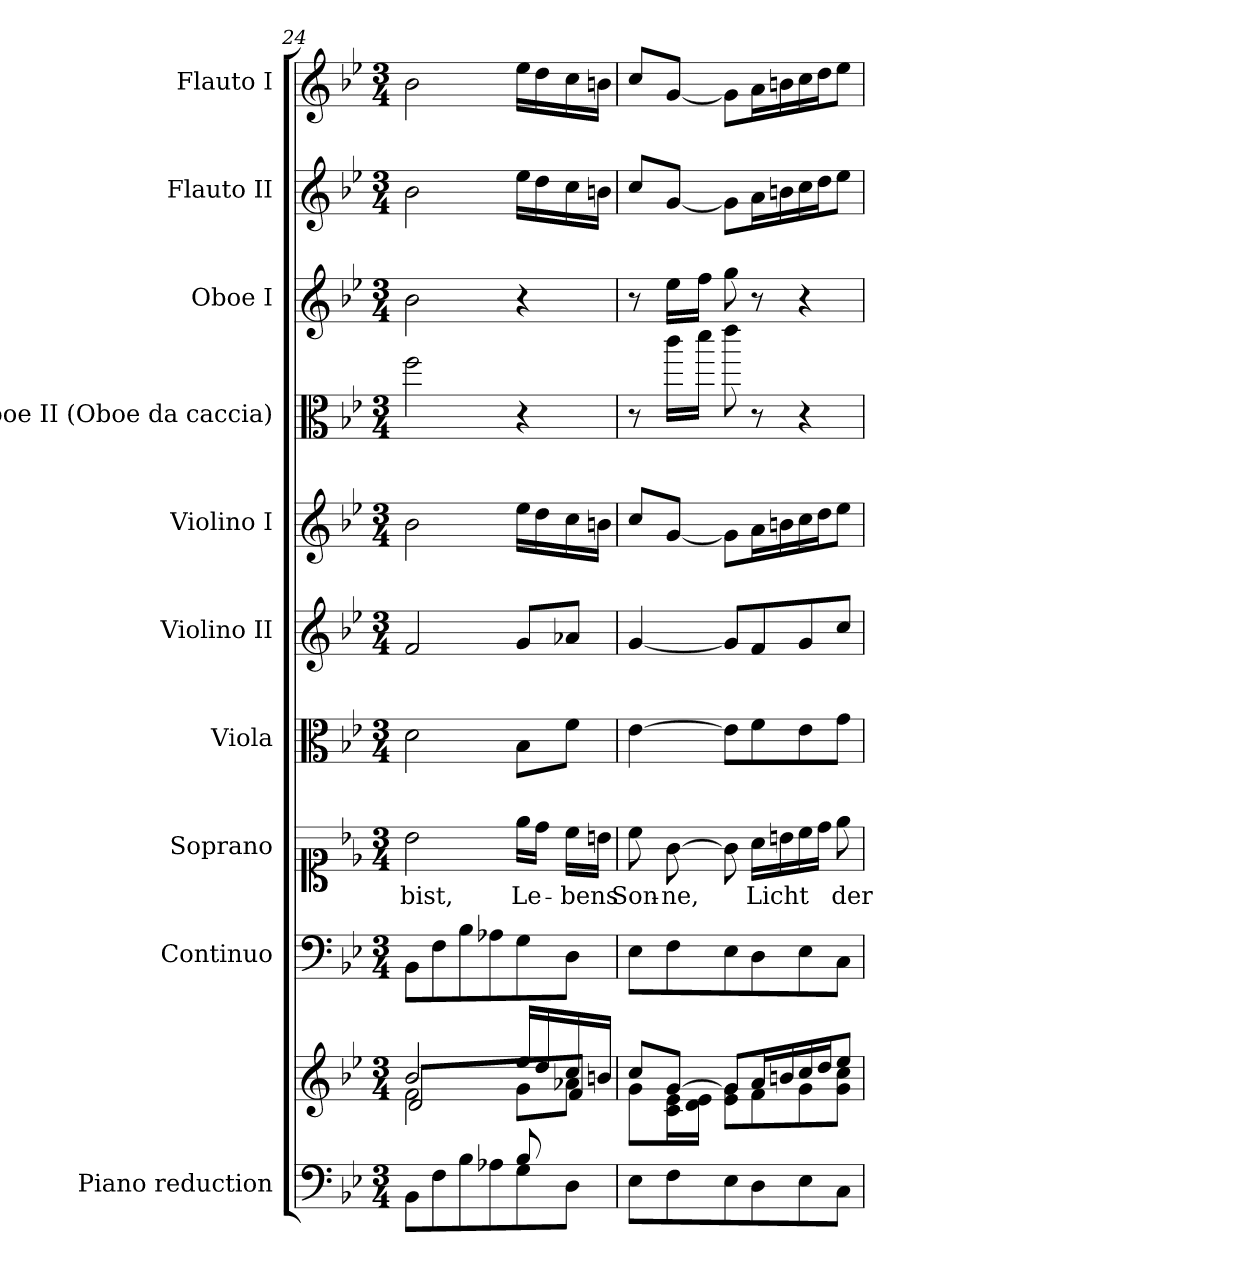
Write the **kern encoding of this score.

**kern	**kern	**kern	**kern	**text	**kern	**kern	**kern	**kern	**kern	**kern	**kern
*part10	*part10	*part9	*part8	*part8	*part7	*part6	*part5	*part4	*part3	*part2	*part1
*staff11	*staff10	*staff9	*staff8	*staff8	*staff7	*staff6	*staff5	*staff4	*staff3	*staff2	*staff1
*I"Piano reduction	*	*I"Continuo	*I"Soprano	*	*I"Viola	*I"Violino II	*I"Violino I	*I"Oboe II (Oboe da caccia)	*I"Oboe I	*I"Flauto II	*I"Flauto I
*I'Pno	*	*	*	*	*I'Vla	*I'Vln	*I'Vln	*	*I'Ob	*I'Fl	*I'Fl
!!LO:PB:g=z
*clefF4	*clefG2	*clefF4	*clefC1	*	*clefC3	*clefG2	*clefG2	*clefC3	*clefG2	*clefG2	*clefG2
*	*	*	*	*	*	*	*	*ITrd12c21	*	*	*
*k[b-e-]	*k[b-e-]	*k[b-e-]	*k[b-e-]	*	*k[b-e-]	*k[b-e-]	*k[b-e-]	*k[b-e-]	*k[b-e-]	*k[b-e-]	*k[b-e-]
*M3/4	*M3/4	*M3/4	*M3/4	*	*M3/4	*M3/4	*M3/4	*M3/4	*M3/4	*M3/4	*M3/4
=24	=24	=24	=24	=24	=24	=24	=24	=24	=24	=24	=24
*^	*^	*	*	*	*	*	*	*	*	*	*
*	*	*	*^	*	*	*	*	*	*	*	*	*	*
!	!	!	!	!	!	!	!LO:LY:b	!	!	!	!	!	!	!
2ryy	8BB-\L	2b-/	2f\	2d/	8BB-\L	2b-\	bist,	2d\	2f/	2b-\	2f\	2b-\	2b-\	2b-\
.	8F\	.	.	.	8F\	.	.	.	.	.	.	.	.	.
.	8B-\	.	.	.	8B-\	.	.	.	.	.	.	.	.	.
.	8A-X\	.	.	.	8A-X\	.	.	.	.	.	.	.	.	.
!	!	!	!	!	!	!	!LO:LY:b	!	!	!	!	!	!	!
8B-/L	8G\	16ee-/LL	8g\L	8ryy	8G\	16ee-\LL	Le-	8B-\L	8g/L	16ee-\LL	4r	4r	16ee-\LL	16ee-\LL
.	.	16dd/	.	.	.	16dd\JJ	.	.	.	16dd\	.	.	16dd\	16dd\
!	!	!	!	!	!	!	!LO:LY:b	!	!	!	!	!	!	!
8ryy	8D\J	16cc/	8a-X\J	8f\J	8D\J	16cc\LL	-bens	8f\J	8a-X/J	16cc\	.	.	16cc\	16cc\
.	.	16bn/JJ	.	.	.	16bn\JJ	.	.	.	16bn\JJ	.	.	16bn\JJ	16bn\JJ
*v	*v	*	*	*	*	*	*	*	*	*	*	*	*	*
*	*	*v	*v	*	*	*	*	*	*	*	*	*	*
=25	=25	=25	=25	=25	=25	=25	=25	=25	=25	=25	=25	=25
!	!	!	!	!	!LO:LY:b	!	!	!	!	!	!	!
8E-\L	8cc/L	8g\L	8E-\L	8cc\	Son-	[4e-\	[4g/	8cc/L	8r	8r	8cc/L	8cc/L
!	!	!	!	!	!LO:LY:b	!	!	!	!	!	!	!
8F\	[8g/J	16c\ 16e-\L	8F\	[8g\	-ne,	.	.	[8g/J	16cc\LL	16ee-\LL	[8g/J	[8g/J
.	.	16d\ 16e-\JJ	.	.	.	.	.	.	16dd\JJ	16ff\JJ	.	.
8E-\	8g/L]	8e-\ 8g\L	8E-\	8g\]	.	8e-\L]	8g/L]	8g\L]	8ee-\	8gg\	8g\L]	8g\L]
!	!	!	!	!	!LO:LY:b	!	!	!	!	!	!	!
8D\	16a/L	8f\	8D\	16a\LL	Licht	8f\	8f/	16a\L	8r	8r	16a\L	16a\L
.	16bn/	.	.	16bn\	.	.	.	16bn\	.	.	16bn\	16bn\
8E-\	16cc/	8g\	8E-\	16cc\	.	8e-\	8g/	16cc\	4r	4r	16cc\	16cc\
.	16dd/J	.	.	16dd\JJ	.	.	.	16dd\J	.	.	16dd\J	16dd\J
!	!	!	!	!	!LO:LY:b	!	!	!	!	!	!	!
8C\J	8ee-/J	8g\ 8cc\J	8C\J	8ee-\	der	8g\J	8cc/J	8ee-\J	.	.	8ee-\J	8ee-\J
*	*v	*v	*	*	*	*	*	*	*	*	*	*
=	=	=	=	=	=	=	=	=	=	=	=
*-	*-	*-	*-	*-	*-	*-	*-	*-	*-	*-	*-
